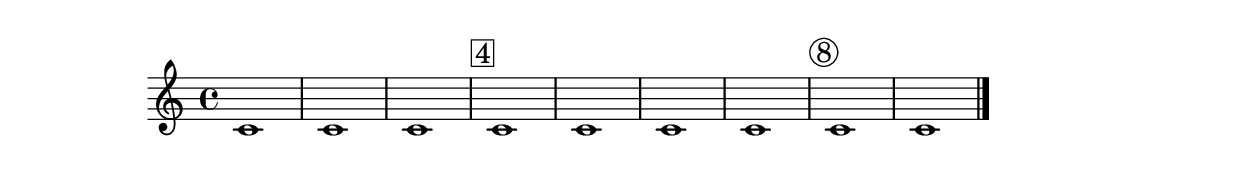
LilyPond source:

%% Do not edit this file; it is automatically
%% generated from LSR http://lsr.dsi.unimi.it
%% This file is in the public domain.
\version "2.13.4"

\header {
  lsrtags = "rhythms, tweaks-and-overrides"

%% Translation of GIT committish: b2d4318d6c53df8469dfa4da09b27c15a374d0ca
  texidoces = "

Los números de compás también se pueden imprimir dentro de rectángulos o de circunferencias.

"
  doctitlees = "Imprimir números de compás dentro de rectángulos o circunferencias"


%% Translation of GIT committish: d96023d8792c8af202c7cb8508010c0d3648899d
  texidocde = "
Taktnummern können auch in Boxen oder Kreisen gesetzt werden.

"
  doctitlede = "Setzen von Taktnummern in Kästen oder Kreisen"


%% Translation of GIT committish: 21c8461ea87cd670a35a40b91d3ef20de03a0409
  texidocfr = "
Les numéros de mesures peuvent être encadrés ou entourés d'un cercle.

"
  doctitlefr = "Inscrire le numéro de mesure dans un cadre ou un cercle"

  texidoc = "
Bar numbers can also be printed inside boxes or circles.

"
  doctitle = "Printing bar numbers inside boxes or circles"
} % begin verbatim

\relative c' {
  % Prevent bar numbers at the end of a line and permit them elsewhere
  \override Score.BarNumber  #'break-visibility = #end-of-line-invisible
  \set Score.barNumberVisibility = #(every-nth-bar-number-visible 4)

  % Increase the size of the bar number by 2
  \override Score.BarNumber #'font-size = #2

  % Draw a box round the following bar number(s)
  \override Score.BarNumber #'stencil
    = #(make-stencil-boxer 0.1 0.25 ly:text-interface::print)
  \repeat unfold 5 { c1 }

  % Draw a circle round the following bar number(s)
  \override Score.BarNumber #'stencil
    = #(make-stencil-circler 0.1 0.25 ly:text-interface::print)
  \repeat unfold 4 { c1 } \bar "|."
}

